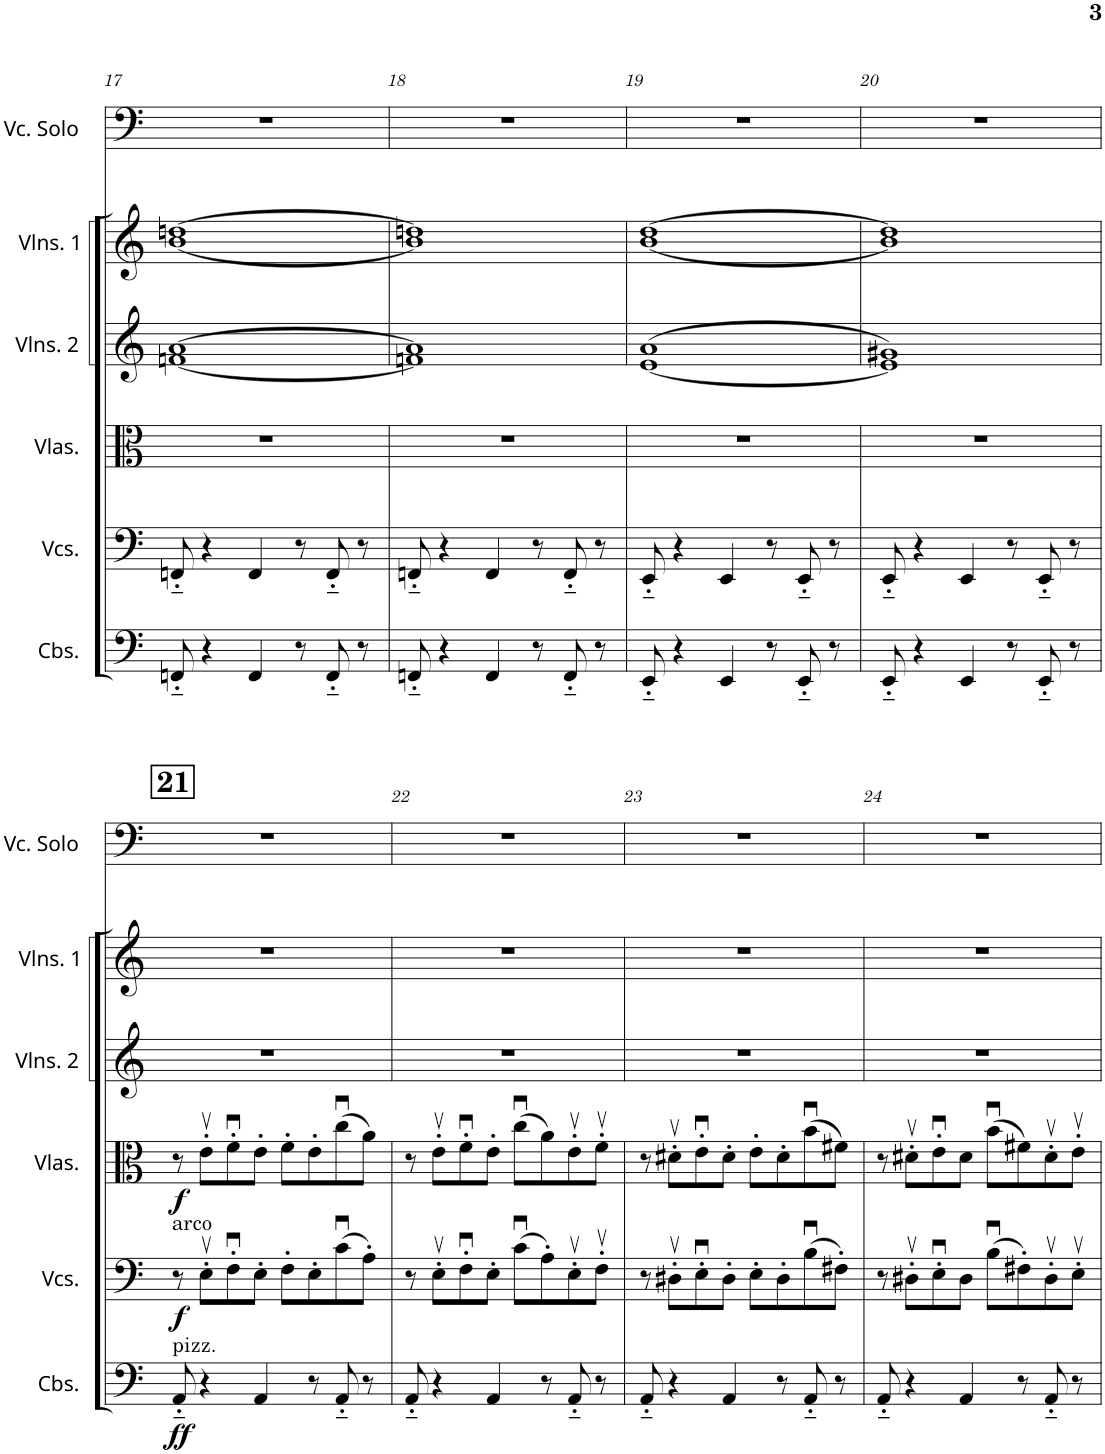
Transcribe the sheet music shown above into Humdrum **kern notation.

**kern	**dynam	**kern	**dynam	**kern	**dynam	**kern	**kern	**kern
*part6	*part6	*part5	*part5	*part4	*part4	*part3	*part2	*part1
*staff6	*staff6	*staff5	*staff5	*staff4	*staff4	*staff3	*staff2	*staff1
*I"Contrabasses	*	*I"Violoncellos	*	*I"Violas	*	*I"Violins 2	*I"Violins 1	*I"Violoncello Solo
*I'Cbs.	*	*I'Vcs.	*	*I'Vlas.	*	*I'Vlns. 2	*I'Vlns. 1	*I'Vc. Solo
!!LO:PB:g=z
*clefF4	*	*clefF4	*	*clefC3	*	*clefG2	*clefG2	*clefF4
*Trd7c12	*	*	*	*	*	*	*	*
*k[]	*	*k[]	*	*k[]	*	*k[]	*k[]	*k[]
*M4/4	*	*M4/4	*	*M4/4	*	*M4/4	*M4/4	*M4/4
=17	=17	=17	=17	=17	=17	=17	=17	=17
8FFn'~/	.	8FFn'~/	.	1r	.	[1fn [1a	[1b [1ddn	1r
4r	.	4r	.	.	.	.	.	.
4FF/	.	4FF/	.	.	.	.	.	.
8r	.	8r	.	.	.	.	.	.
8FF'~/	.	8FF'~/	.	.	.	.	.	.
8r	.	8r	.	.	.	.	.	.
=18	=18	=18	=18	=18	=18	=18	=18	=18
8FFn'~/	.	8FFn'~/	.	1r	.	1fn] 1a]	1b] 1ddn]	1r
4r	.	4r	.	.	.	.	.	.
4FF/	.	4FF/	.	.	.	.	.	.
8r	.	8r	.	.	.	.	.	.
8FF'~/	.	8FF'~/	.	.	.	.	.	.
8r	.	8r	.	.	.	.	.	.
=19	=19	=19	=19	=19	=19	=19	=19	=19
*	*	*	*	*	*	*^	*	*
8EE'~/	.	8EE'~/	.	1r	.	(1a	[1e	[1b [1dd	1r
4r	.	4r	.	.	.	.	.	.	.
4EE/	.	4EE/	.	.	.	.	.	.	.
8r	.	8r	.	.	.	.	.	.	.
8EE'~/	.	8EE'~/	.	.	.	.	.	.	.
8r	.	8r	.	.	.	.	.	.	.
=20	=20	=20	=20	=20	=20	=20	=20	=20	=20
8EE'~/	.	8EE'~/	.	1r	.	1g#X)	1e]	1b] 1dd]	1r
4r	.	4r	.	.	.	.	.	.	.
4EE/	.	4EE/	.	.	.	.	.	.	.
8r	.	8r	.	.	.	.	.	.	.
8EE'~/	.	8EE'~/	.	.	.	.	.	.	.
8r	.	8r	.	.	.	.	.	.	.
*	*	*	*	*	*	*v	*v	*	*
!!LO:LB:g=z
!!LO:REH:place=s1:a:B:cj:fs=14:t=21
=21	=21	=21	=21	=21	=21	=21	=21	=21
!	!	!LO:TX:a:t=arco	!	!	!	!	!	!
!LO:TX:a:t=pizz.	!	!	!	!	!	!	!	!
!	!LO:DY:b	!	!LO:DY:b	!	!LO:DY:b	!	!	!
8AA'~/	ff	8r	f	8r	f	1r	1r	1r
4r	.	8Ev'\L	.	8ev'\L	.	.	.	.
.	.	8Fu'\	.	8fu'\	.	.	.	.
4AA/	.	8E'\J	.	8e'\J	.	.	.	.
.	.	8F'\L	.	8f'\L	.	.	.	.
8r	.	8E'\	.	8e'\	.	.	.	.
8AA'~/	.	(8cu\	.	(8ccu\	.	.	.	.
8r	.	8A'\J)	.	8a\J)	.	.	.	.
=22	=22	=22	=22	=22	=22	=22	=22	=22
8AA'~/	.	8r	.	8r	.	1r	1r	1r
4r	.	8Ev'\L	.	8ev'\L	.	.	.	.
.	.	8Fu'\	.	8fu'\	.	.	.	.
4AA/	.	8E'\J	.	8e'\J	.	.	.	.
.	.	(8cu\L	.	(8ccu\L	.	.	.	.
8r	.	8A'\)	.	8a\)	.	.	.	.
8AA'~/	.	8Ev'\	.	8ev'\	.	.	.	.
8r	.	8Fv'\J	.	8fv'\J	.	.	.	.
=23	=23	=23	=23	=23	=23	=23	=23	=23
8AA'~/	.	8r	.	8r	.	1r	1r	1r
4r	.	8D#Xv'\L	.	8d#Xv'\L	.	.	.	.
.	.	8Eu'\	.	8eu'\	.	.	.	.
4AA/	.	8D#'\J	.	8d#'\J	.	.	.	.
.	.	8E'\L	.	8e'\L	.	.	.	.
8r	.	8D#'\	.	8d#'\	.	.	.	.
8AA'~/	.	(8Bu\	.	(8bu\	.	.	.	.
8r	.	8F#X'\J)	.	8f#X\J)	.	.	.	.
=24	=24	=24	=24	=24	=24	=24	=24	=24
8AA'~/	.	8r	.	8r	.	1r	1r	1r
4r	.	8D#Xv'\L	.	8d#Xv'\L	.	.	.	.
.	.	8Eu'\	.	8eu'\	.	.	.	.
4AA/	.	8D#\J	.	8d#\J	.	.	.	.
.	.	(8Bu\L	.	(8bu\L	.	.	.	.
8r	.	8F#X'\)	.	8f#X\)	.	.	.	.
8AA'~/	.	8D#v'\	.	8d#v'\	.	.	.	.
8r	.	8Ev'\J	.	8ev'\J	.	.	.	.
=	=	=	=	=	=	=	=	=
*-	*-	*-	*-	*-	*-	*-	*-	*-
